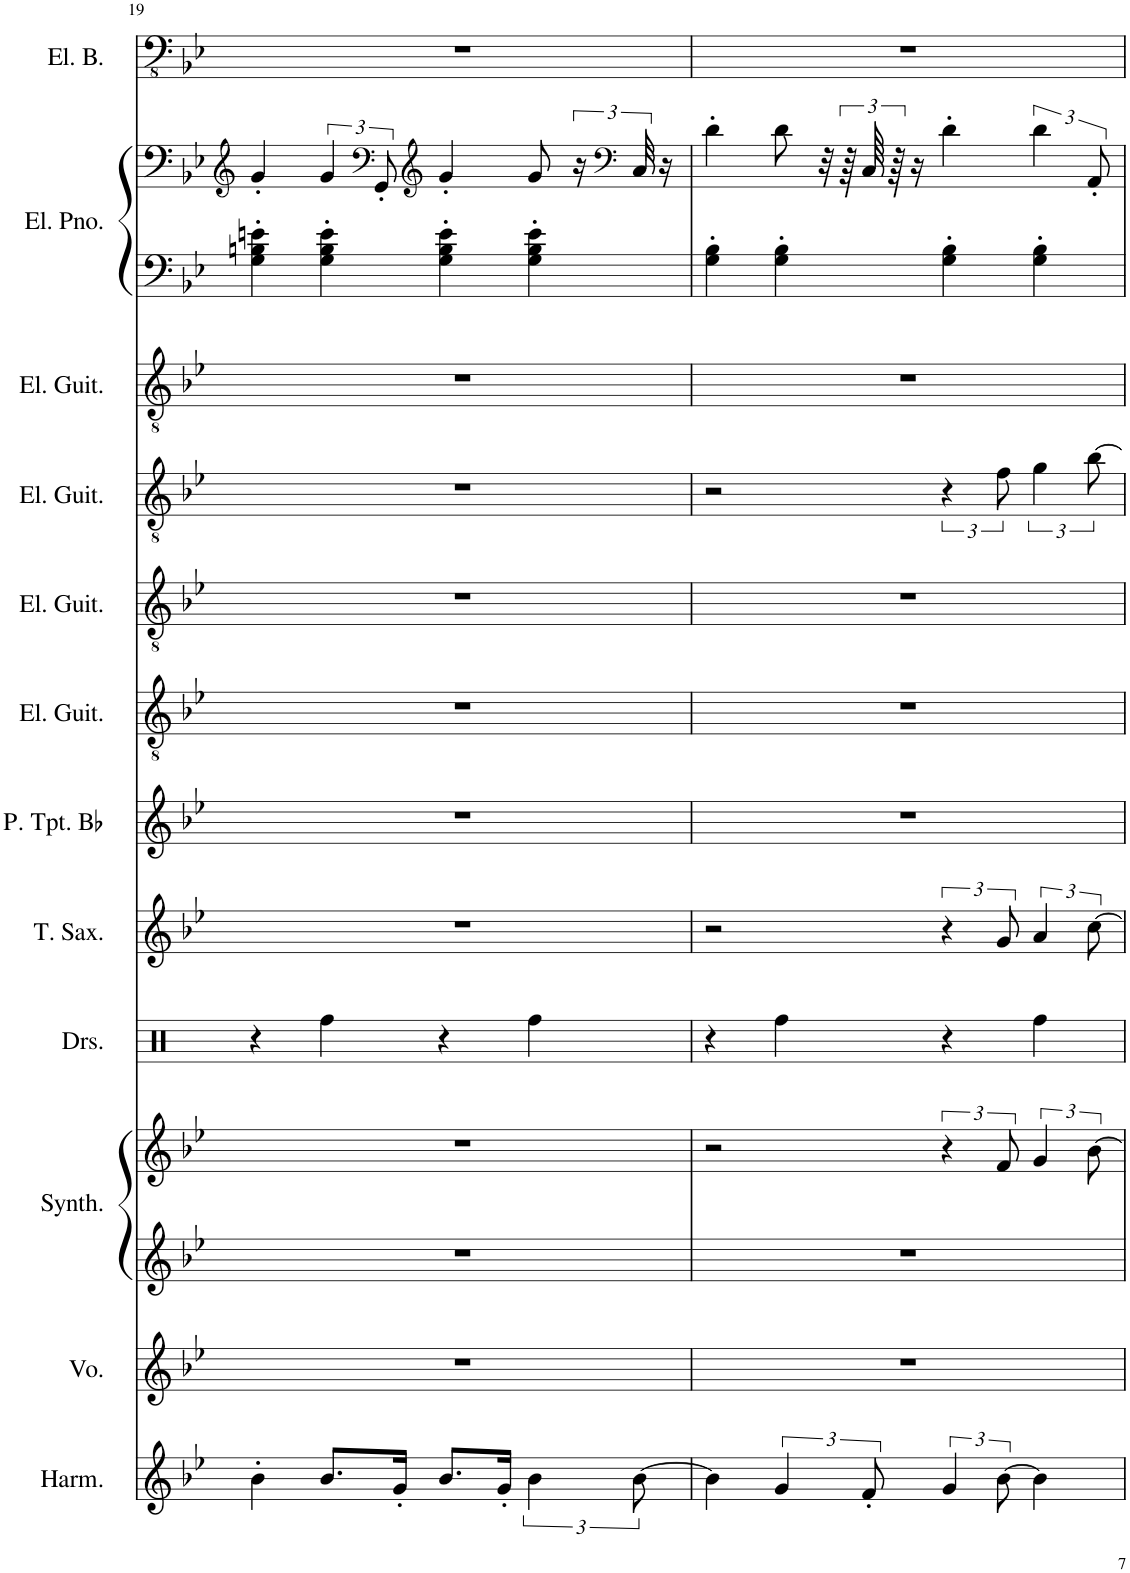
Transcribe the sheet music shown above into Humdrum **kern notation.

**kern	**kern	**kern	**kern	**kern	**kern	**kern	**kern	**kern	**kern	**kern	**kern	**kern	**kern
*part12	*part11	*part10	*part10	*part9	*part8	*part7	*part6	*part5	*part4	*part3	*part2	*part2	*part1
*staff14	*staff13	*staff12	*staff11	*staff10	*staff9	*staff8	*staff7	*staff6	*staff5	*staff4	*staff3	*staff2	*staff1
*I"16 Hole C Chromatic Harmonica	*I"Voice	*I"Brass Synthesizer	*	*I"Drumset	*I"Tenor Saxophone	*I"Piccolo Trumpet in Bb	*I"Electric Guitar	*I"Electric Guitar	*I"Electric Guitar	*I"Electric Guitar	*I"Electric Piano	*	*I"5-str. Electric Bass, 7869INTO
*I'Harm.	*I'Vo.	*I'Synth.	*	*I'Drs.	*I'T. Sax.	*I'P. Tpt. Bb	*I'El. Guit.	*I'El. Guit.	*I'El. Guit.	*I'El. Guit.	*I'El. Pno.	*	*I'El. B.
!!LO:PB:g=z
*clefG2	*clefG2	*clefG2	*clefG2	*clefX	*clefG2	*clefG2	*clefGv2	*clefGv2	*clefGv2	*clefGv2	*clefF4	*clefG2	*clefFv4
*	*	*	*	*	*Trd8c14	*Trd-6c-10	*	*	*	*	*	*	*
*k[b-e-]	*k[b-e-]	*k[b-e-]	*k[b-e-]	*k[]	*k[b-e-]	*k[b-e-]	*k[b-e-]	*k[b-e-]	*k[b-e-]	*k[b-e-]	*k[b-e-]	*k[b-e-]	*k[b-e-]
*M4/4	*M4/4	*M4/4	*M4/4	*M4/4	*M4/4	*M4/4	*M4/4	*M4/4	*M4/4	*M4/4	*M4/4	*M4/4	*M4/4
=19	=19	=19	=19	=19	=19	=19	=19	=19	=19	=19	=19	=19	=19
4b-'\	1r	1r	1r	4r	1r	1r	1r	1r	1r	1r	4G\' 4Bn\' 4en\'	4g'/	1r
8.b-/L	.	.	.	4Rff\	.	.	.	.	.	.	4G\' 4B\' 4e\'	6g/	.
*	*	*	*	*	*	*	*	*	*	*	*	*clefF4	*
.	.	.	.	.	.	.	.	.	.	.	.	12GG'/	.
16g'/Jk	.	.	.	.	.	.	.	.	.	.	.	.	.
*	*	*	*	*	*	*	*	*	*	*	*	*clefG2	*
8.b-/L	.	.	.	4r	.	.	.	.	.	.	4G\' 4B\' 4e\'	4g'/	.
16g'/Jk	.	.	.	.	.	.	.	.	.	.	.	.	.
6b-\	.	.	.	4Rff\	.	.	.	.	.	.	4G\' 4B\' 4e\'	8g/	.
.	.	.	.	.	.	.	.	.	.	.	.	24r	.
*	*	*	*	*	*	*	*	*	*	*	*	*clefF4	*
[12b-\	.	.	.	.	.	.	.	.	.	.	.	48C/	.
.	.	.	.	.	.	.	.	.	.	.	.	16r	.
=20	=20	=20	=20	=20	=20	=20	=20	=20	=20	=20	=20	=20	=20
4b-\]	1r	1r	2r	4r	2r	1r	1r	1r	2r	1r	4G\' 4B-\'	4d'\	1r
6g/	.	.	.	4Rff\	.	.	.	.	.	.	4G\' 4B-\'	8d\	.
.	.	.	.	.	.	.	.	.	.	.	.	32r	.
.	.	.	.	.	.	.	.	.	.	.	.	96r	.
12f'/	.	.	.	.	.	.	.	.	.	.	.	96C/	.
.	.	.	.	.	.	.	.	.	.	.	.	96r	.
.	.	.	.	.	.	.	.	.	.	.	.	16r	.
6g/	.	.	6r	4r	6r	.	.	.	6r	.	4G\' 4B-\'	4d'\	.
[12b-\	.	.	12f/	.	12g/	.	.	.	12f\	.	.	.	.
4b-\]	.	.	6g/	4Rff\	6a/	.	.	.	6g\	.	4G\' 4B-\'	6d\	.
.	.	.	[12b-\	.	[12cc\	.	.	.	[12b-\	.	.	12AA'/	.
=	=	=	=	=	=	=	=	=	=	=	=	=	=
*-	*-	*-	*-	*-	*-	*-	*-	*-	*-	*-	*-	*-	*-
